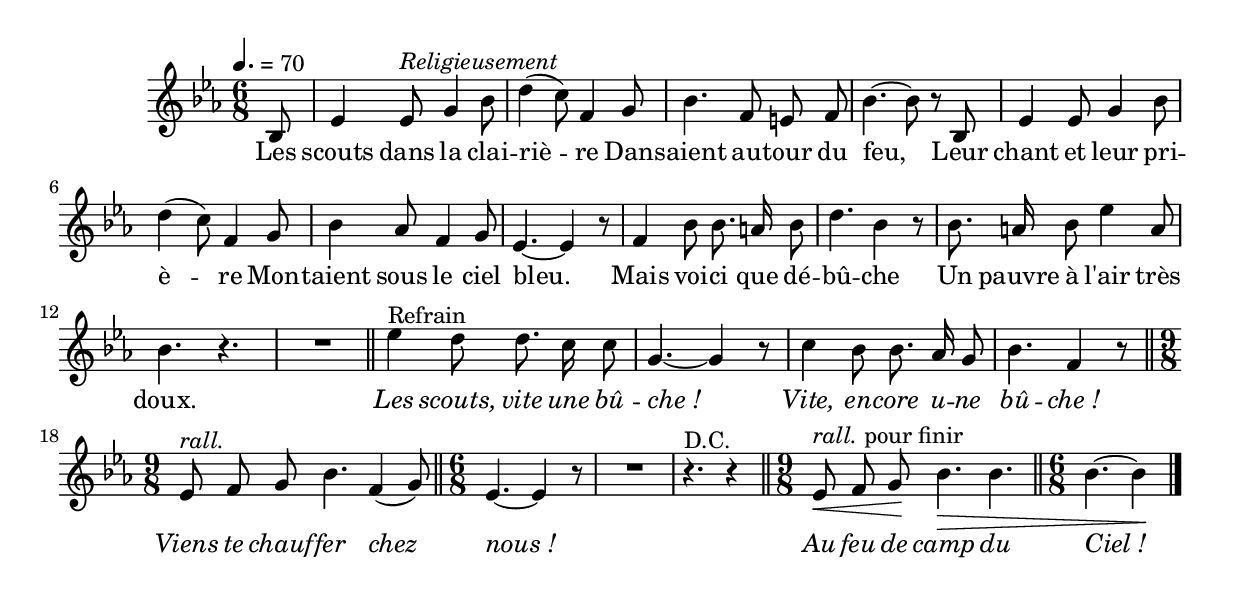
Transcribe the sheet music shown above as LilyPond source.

%Compilation:lilypond LaBucheDeChamarande.ly
%Apercu:evince LaBucheDeChamarande.pdf
%Esclaves:timidity -ia LaBucheDeChamarande.midi
\version "2.12.1"
\include "italiano.ly"

\header {
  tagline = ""
  composer = ""
}                                        

MetriqueArmure = {
  \tempo 4.=70
  \time 6/8
  \key mib \major
}

italique = { \override Score . LyricText #'font-shape = #'italic }

roman = { \override Score . LyricText #'font-shape = #'roman }

MusiqueTheme = \relative do' {
		\partial 8 sib8
		mib4 mib8^\markup{\italic Religieusement} sol4 sib8
		re4( do8) fa,4 sol8
		sib4. fa8 mi fa
		sib4.~ sib8 r8 sib,8
		mib4 mib8 sol4 sib8
		re4( do8) fa,4 sol8
		sib4 lab8 fa4 sol8
		mib4.~ mib4 r8
		fa4 sib8 sib8. la16 sib8
		re4. sib4 r8
		sib8. la16 sib8 mib4 la,8
		sib4. r4. R2. \bar "||"
		mib4^Refrain re8 re8. do16 do8
		sol4.~ sol4 r8
		do4 sib8 sib8. lab16 sol8
		sib4. fa4 r8 \bar "||"
			\time 9/8
			mib8^\markup{\italic rall.} fa sol sib4. fa4( sol8)
			\bar "||" \time 6/8
			mib4.~ mib4 r8 R2.
			\partial 8*5 r4.^"D.C." r4
		\bar "||"
			\time 9/8
			mib8^\markup{\italic rall. pour finir}\< fa sol\! sib4.\> sib4.
			\bar "||" \time 6/8
			\partial 8*5 sib4.~ sib4\! \bar "|."
}

Paroles = \lyricmode {
	Les scouts dans la clai -- riè -- re
	Dan -- saient au -- tour du feu,
	Leur chant et leur pri -- è -- re
	Mon -- taient sous le ciel bleu.
	Mais voi -- ci que dé -- bû -- che
	Un pauvre à l'air très doux.
	
	\italique Les scouts, vite une bû -- che_!
	Vite, en -- core u -- ne bû -- che_!
	Viens te chauf -- fer chez nous_!
	
	Au feu de camp du Ciel_!
}

\score{
    \new Staff <<
      \set Staff.midiInstrument = "flute"
      \new Voice = "theme" {
	\override Score.PaperColumn #'keep-inside-line = ##t
	\autoBeamOff
	\MetriqueArmure
	\MusiqueTheme
      }
      \new Lyrics \lyricsto theme {
	\Paroles
      }                       
    >>
\layout{}
\midi{}
}
